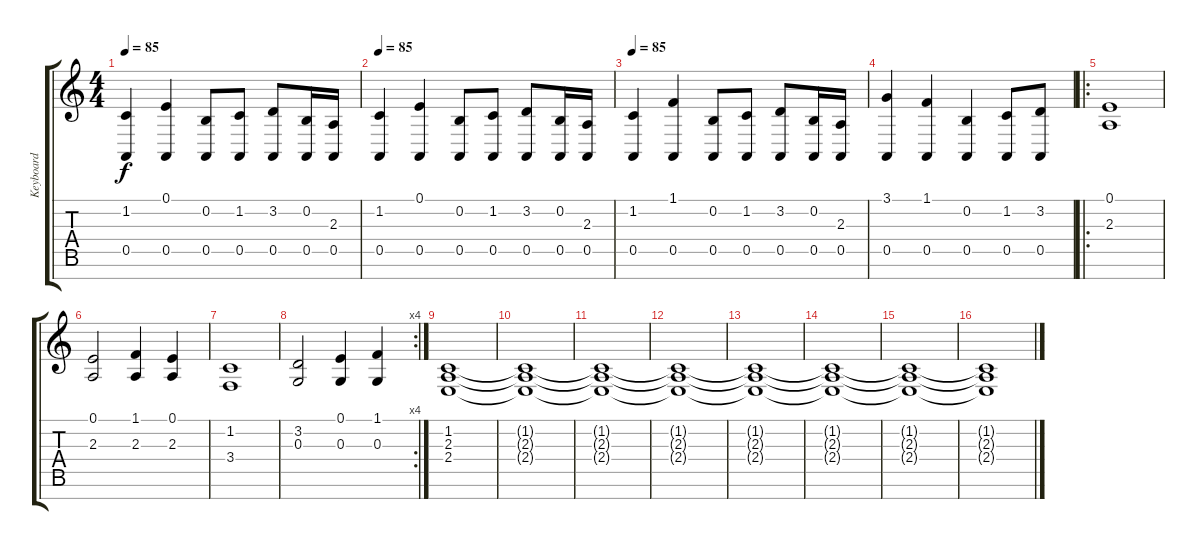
\track ("Keyboard" "Keyboard") {instrument stringensemble1}
\staff {score tabs}
\tuning (E4 B3 G3 D3 A2 E2 B1) {hide}
\ts (4 4)
\tempo 85
\clef g2
\ks c
(1.2 0.5).4{dy f} (0.1 0.5).4 (0.2 0.5).8 (1.2 0.5).8 (3.2 0.5).8 (0.2 0.5).16 (2.3 0.5).16 |
\tempo 85
(1.2 0.5).4 (0.1 0.5).4 (0.2 0.5).8 (1.2 0.5).8 (3.2 0.5).8 (0.2 0.5).16 (2.3 0.5).16 |
\tempo 85
(1.2 0.5).4 (1.1 0.5).4 (0.2 0.5).8 (1.2 0.5).8 (3.2 0.5).8 (0.2 0.5).16 (2.3 0.5).16 |
(3.1 0.5).4 (1.1 0.5).4 (0.2 0.5).4 (1.2 0.5).8 (3.2 0.5).8 |
\ro
(0.1 2.3).1 |
(0.1 2.3).2 (1.1 2.3).4 (0.1 2.3).4 |
(1.2 3.4).1 |
\rc 4
(3.2 0.3).2 (0.1 0.3).4 (1.1 0.3).4 |
(1.2 2.3 2.4).1 |
(1.2{t} 2.3{t} 2.4{t}).1 |
(1.2{t} 2.3{t} 2.4{t}).1 |
(1.2{t} 2.3{t} 2.4{t}).1 |
(1.2{t} 2.3{t} 2.4{t}).1 |
(1.2{t} 2.3{t} 2.4{t}).1 |
(1.2{t} 2.3{t} 2.4{t}).1 |
(1.2{t} 2.3{t} 2.4{t}).1
